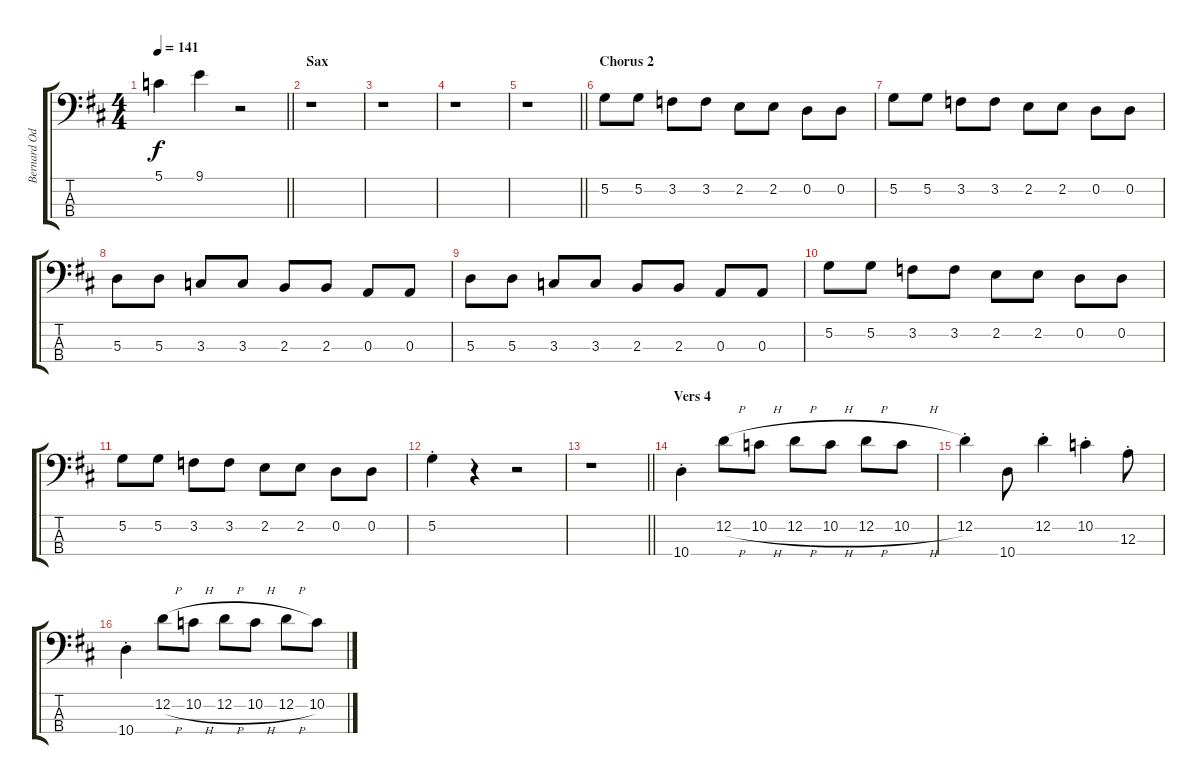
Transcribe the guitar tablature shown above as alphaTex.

\track ("Bernard Odum - Bass" "Bernard Od") {instrument electricbassfinger}
\staff {score tabs}
\tuning (G2 D2 A1 E1) {hide}
\ts (4 4)
\tempo 141
\clef f4
\barLineRight lightlight
\ks d
5.1.4{dy f} 9.1.4 r.2 |
\section ("" "Sax")
r.1 |
r.1 |
r.1 |
\barLineRight lightlight
r.1 |
\section ("" "Chorus 2")
5.2.8 5.2.8 3.2.8 3.2.8 2.2.8 2.2.8 0.2.8 0.2.8 |
5.2.8 5.2.8 3.2.8 3.2.8 2.2.8 2.2.8 0.2.8 0.2.8 |
5.3.8 5.3.8 3.3.8 3.3.8 2.3.8 2.3.8 0.3.8 0.3.8 |
5.3.8 5.3.8 3.3.8 3.3.8 2.3.8 2.3.8 0.3.8 0.3.8 |
5.2.8 5.2.8 3.2.8 3.2.8 2.2.8 2.2.8 0.2.8 0.2.8 |
5.2.8 5.2.8 3.2.8 3.2.8 2.2.8 2.2.8 0.2.8 0.2.8 |
5.2{st}.4 r.4 r.2 |
\barLineRight lightlight
r.1 |
\section ("" "Vers 4")
10.4{st}.4 12.2{h}.8 10.2{h}.8 12.2{h}.8 10.2{h}.8 12.2{h}.8 10.2{h}.8 |
12.2{st}.4 10.4.8 12.2{st}.4 10.2{st}.4 12.3{st}.8 |
10.4{st}.4 12.2{h}.8 10.2{h}.8 12.2{h}.8 10.2{h}.8 12.2{h}.8 10.2{h}.8
